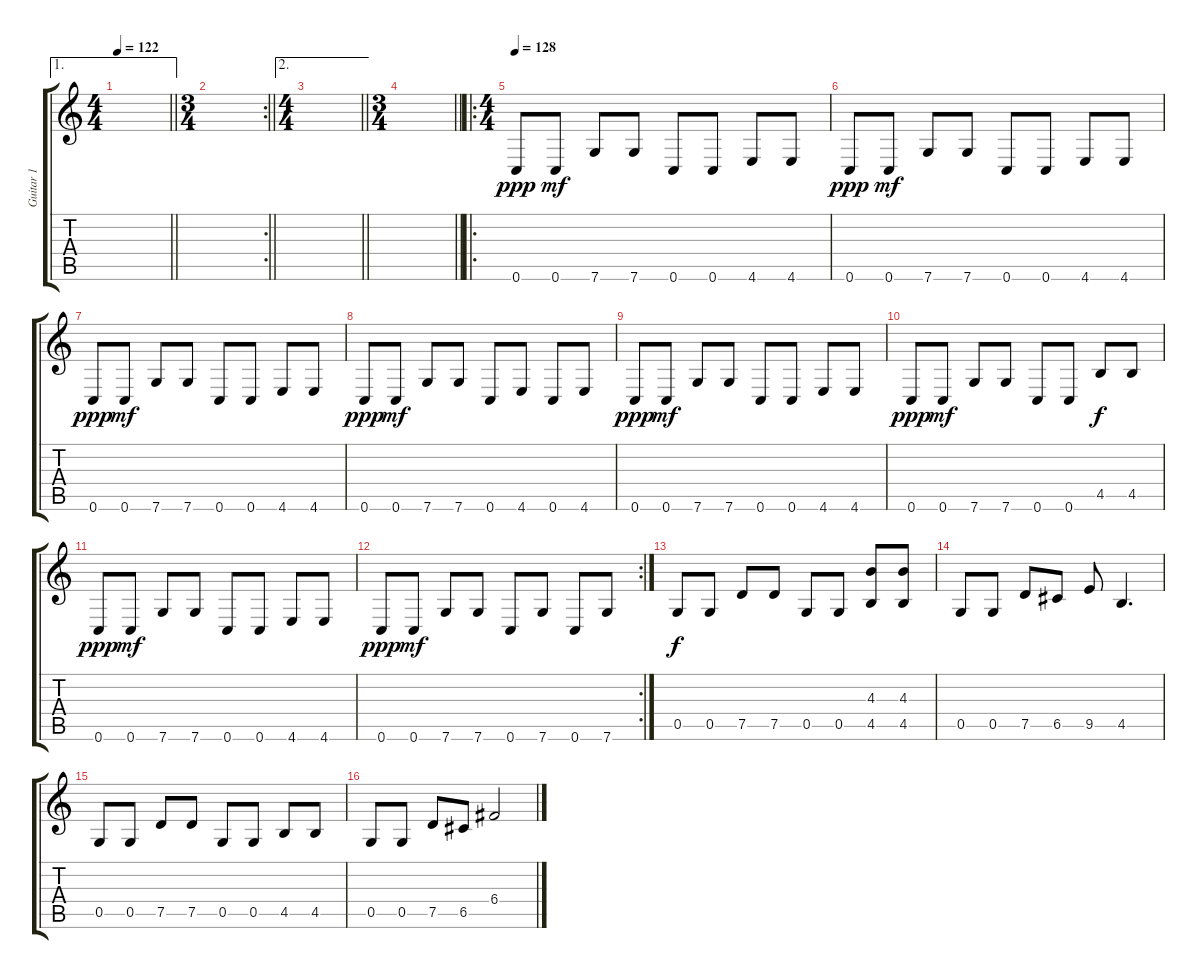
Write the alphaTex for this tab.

\track ("Guitar 1" "Guitar 1") {instrument distortionguitar}
\staff {score tabs}
\tuning (E4 C4 G3 C3 G2 C2) {hide}
\ae 1
\ts (4 4)
\tempo 122
\clef g2
\barLineRight lightlight
\ks c
|
\rc 2
\ts (3 4)
\barLineRight lightlight
|
\ae 2
\ts (4 4)
\barLineRight lightlight
|
\ts (3 4)
\barLineRight lightlight
|
\ro
\ts (4 4)
\tempo 128
0.6.8{dy ppp} 0.6.8{dy mf} 7.6.8 7.6.8 0.6.8 0.6.8 4.6.8 4.6.8 |
0.6.8{dy ppp} 0.6.8{dy mf} 7.6.8 7.6.8 0.6.8 0.6.8 4.6.8 4.6.8 |
0.6.8{dy ppp} 0.6.8{dy mf} 7.6.8 7.6.8 0.6.8 0.6.8 4.6.8 4.6.8 |
0.6.8{dy ppp} 0.6.8{dy mf} 7.6.8 7.6.8 0.6.8 4.6.8 0.6.8 4.6.8 |
0.6.8{dy ppp} 0.6.8{dy mf} 7.6.8 7.6.8 0.6.8 0.6.8 4.6.8 4.6.8 |
0.6.8{dy ppp} 0.6.8{dy mf} 7.6.8 7.6.8 0.6.8 0.6.8 4.5.8{dy f} 4.5.8 |
0.6.8{dy ppp} 0.6.8{dy mf} 7.6.8 7.6.8 0.6.8 0.6.8 4.6.8 4.6.8 |
\rc 2
0.6.8{dy ppp} 0.6.8{dy mf} 7.6.8 7.6.8 0.6.8 7.6.8 0.6.8 7.6.8 |
0.5.8{dy f} 0.5.8 7.5.8 7.5.8 0.5.8 0.5.8 (4.3 4.5).8 (4.3 4.5).8 |
0.5.8 0.5.8 7.5.8 6.5.8 9.5.8 4.5.4{d} |
0.5.8 0.5.8 7.5.8 7.5.8 0.5.8 0.5.8 4.5.8 4.5.8 |
0.5.8 0.5.8 7.5.8 6.5.8 6.4.2
